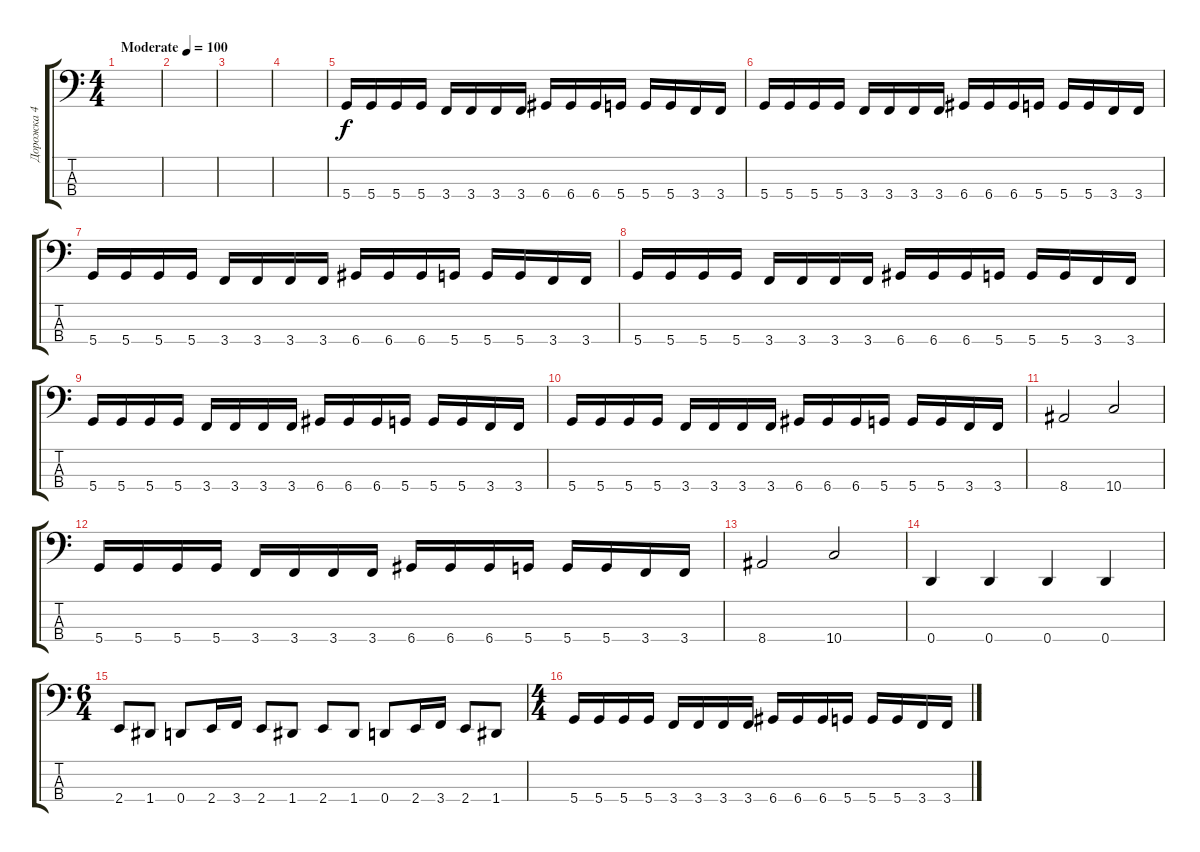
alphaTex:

\track ("Дорожка 4" "Дорожка 4") {instrument electricbassfinger}
\staff {score tabs}
\tuning (G2 D2 A1 D1) {hide}
\ts (4 4)
\tempo (100 "Moderate")
\clef f4
\ks c
|
|
|
|
5.4.16 5.4.16 5.4.16 5.4.16 3.4.16 3.4.16 3.4.16 3.4.16 6.4.16 6.4.16 6.4.16 5.4.16 5.4.16 5.4.16 3.4.16 3.4.16 |
5.4.16 5.4.16 5.4.16 5.4.16 3.4.16 3.4.16 3.4.16 3.4.16 6.4.16 6.4.16 6.4.16 5.4.16 5.4.16 5.4.16 3.4.16 3.4.16 |
5.4.16 5.4.16 5.4.16 5.4.16 3.4.16 3.4.16 3.4.16 3.4.16 6.4.16 6.4.16 6.4.16 5.4.16 5.4.16 5.4.16 3.4.16 3.4.16 |
5.4.16 5.4.16 5.4.16 5.4.16 3.4.16 3.4.16 3.4.16 3.4.16 6.4.16 6.4.16 6.4.16 5.4.16 5.4.16 5.4.16 3.4.16 3.4.16 |
5.4.16 5.4.16 5.4.16 5.4.16 3.4.16 3.4.16 3.4.16 3.4.16 6.4.16 6.4.16 6.4.16 5.4.16 5.4.16 5.4.16 3.4.16 3.4.16 |
5.4.16 5.4.16 5.4.16 5.4.16 3.4.16 3.4.16 3.4.16 3.4.16 6.4.16 6.4.16 6.4.16 5.4.16 5.4.16 5.4.16 3.4.16 3.4.16 |
8.4.2 10.4.2 |
5.4.16 5.4.16 5.4.16 5.4.16 3.4.16 3.4.16 3.4.16 3.4.16 6.4.16 6.4.16 6.4.16 5.4.16 5.4.16 5.4.16 3.4.16 3.4.16 |
8.4.2 10.4.2 |
0.4.4 0.4.4 0.4.4 0.4.4 |
\ts (6 4)
2.4.8 1.4.8 0.4.8 2.4.16 3.4.16 2.4.8 1.4.8 2.4.8 1.4.8 0.4.8 2.4.16 3.4.16 2.4.8 1.4.8 |
\ts (4 4)
5.4.16 5.4.16 5.4.16 5.4.16 3.4.16 3.4.16 3.4.16 3.4.16 6.4.16 6.4.16 6.4.16 5.4.16 5.4.16 5.4.16 3.4.16 3.4.16
